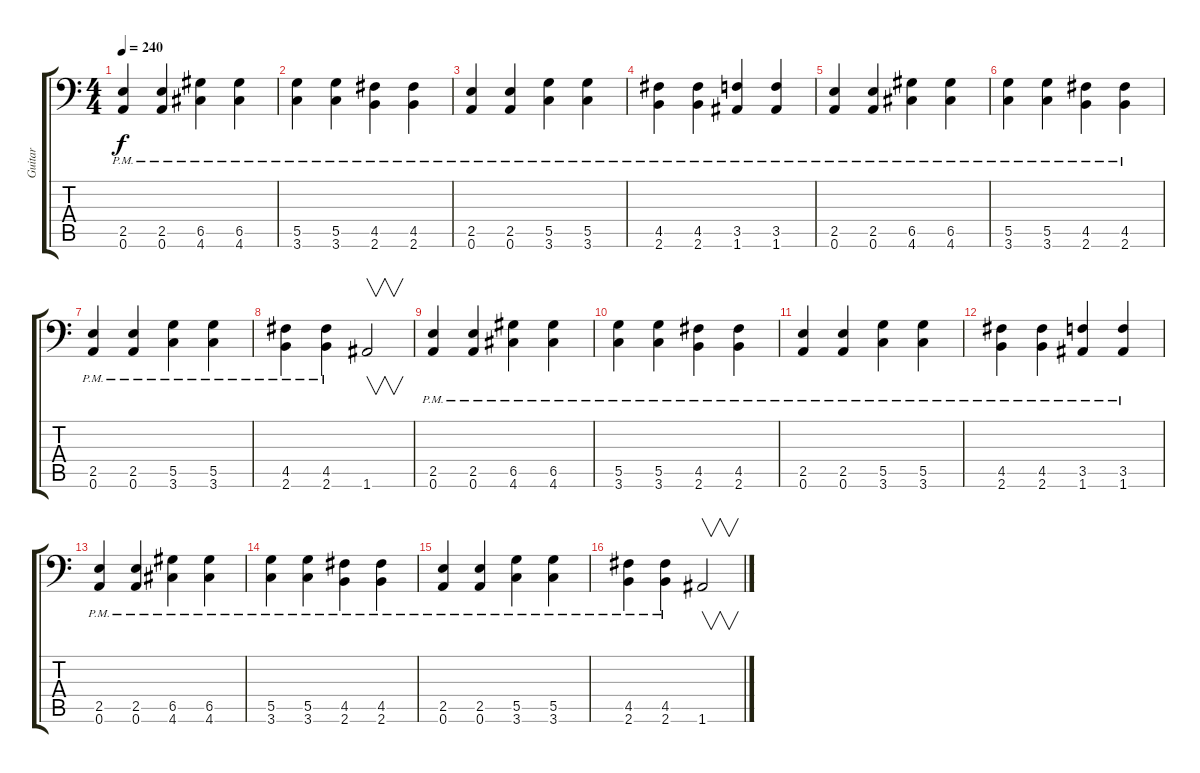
\track ("Guitar" "Guitar") {instrument distortionguitar}
\staff {score tabs}
\tuning (A3 E3 C3 G2 D2 A1) {hide}
\ts (4 4)
\tempo 240
\clef f4
\ks c
(2.5{pm} 0.6{pm}).4{dy f} (2.5{pm} 0.6{pm}).4 (6.5{pm} 4.6{pm}).4 (6.5{pm} 4.6{pm}).4 |
(5.5{pm} 3.6{pm}).4 (5.5{pm} 3.6{pm}).4 (4.5{pm} 2.6{pm}).4 (4.5{pm} 2.6{pm}).4 |
(2.5{pm} 0.6{pm}).4 (2.5{pm} 0.6{pm}).4 (5.5{pm} 3.6{pm}).4 (5.5{pm} 3.6{pm}).4 |
(4.5{pm} 2.6{pm}).4 (4.5{pm} 2.6{pm}).4 (3.5{pm} 1.6{pm}).4 (3.5{pm} 1.6{pm}).4 |
(2.5{pm} 0.6{pm}).4 (2.5{pm} 0.6{pm}).4 (6.5{pm} 4.6{pm}).4 (6.5{pm} 4.6{pm}).4 |
(5.5{pm} 3.6{pm}).4 (5.5{pm} 3.6{pm}).4 (4.5{pm} 2.6{pm}).4 (4.5{pm} 2.6{pm}).4 |
(2.5{pm} 0.6{pm}).4 (2.5{pm} 0.6{pm}).4 (5.5{pm} 3.6{pm}).4 (5.5{pm} 3.6{pm}).4 |
(4.5{pm} 2.6{pm}).4 (4.5{pm} 2.6{pm}).4 1.6.2{v} |
(2.5{pm} 0.6{pm}).4 (2.5{pm} 0.6{pm}).4 (6.5{pm} 4.6{pm}).4 (6.5{pm} 4.6{pm}).4 |
(5.5{pm} 3.6{pm}).4 (5.5{pm} 3.6{pm}).4 (4.5{pm} 2.6{pm}).4 (4.5{pm} 2.6{pm}).4 |
(2.5{pm} 0.6{pm}).4 (2.5{pm} 0.6{pm}).4 (5.5{pm} 3.6{pm}).4 (5.5{pm} 3.6{pm}).4 |
(4.5{pm} 2.6{pm}).4 (4.5{pm} 2.6{pm}).4 (3.5{pm} 1.6{pm}).4 (3.5{pm} 1.6{pm}).4 |
(2.5{pm} 0.6{pm}).4 (2.5{pm} 0.6{pm}).4 (6.5{pm} 4.6{pm}).4 (6.5{pm} 4.6{pm}).4 |
(5.5{pm} 3.6{pm}).4 (5.5{pm} 3.6{pm}).4 (4.5{pm} 2.6{pm}).4 (4.5{pm} 2.6{pm}).4 |
(2.5{pm} 0.6{pm}).4 (2.5{pm} 0.6{pm}).4 (5.5{pm} 3.6{pm}).4 (5.5{pm} 3.6{pm}).4 |
(4.5{pm} 2.6{pm}).4 (4.5{pm} 2.6{pm}).4 1.6.2{v}
